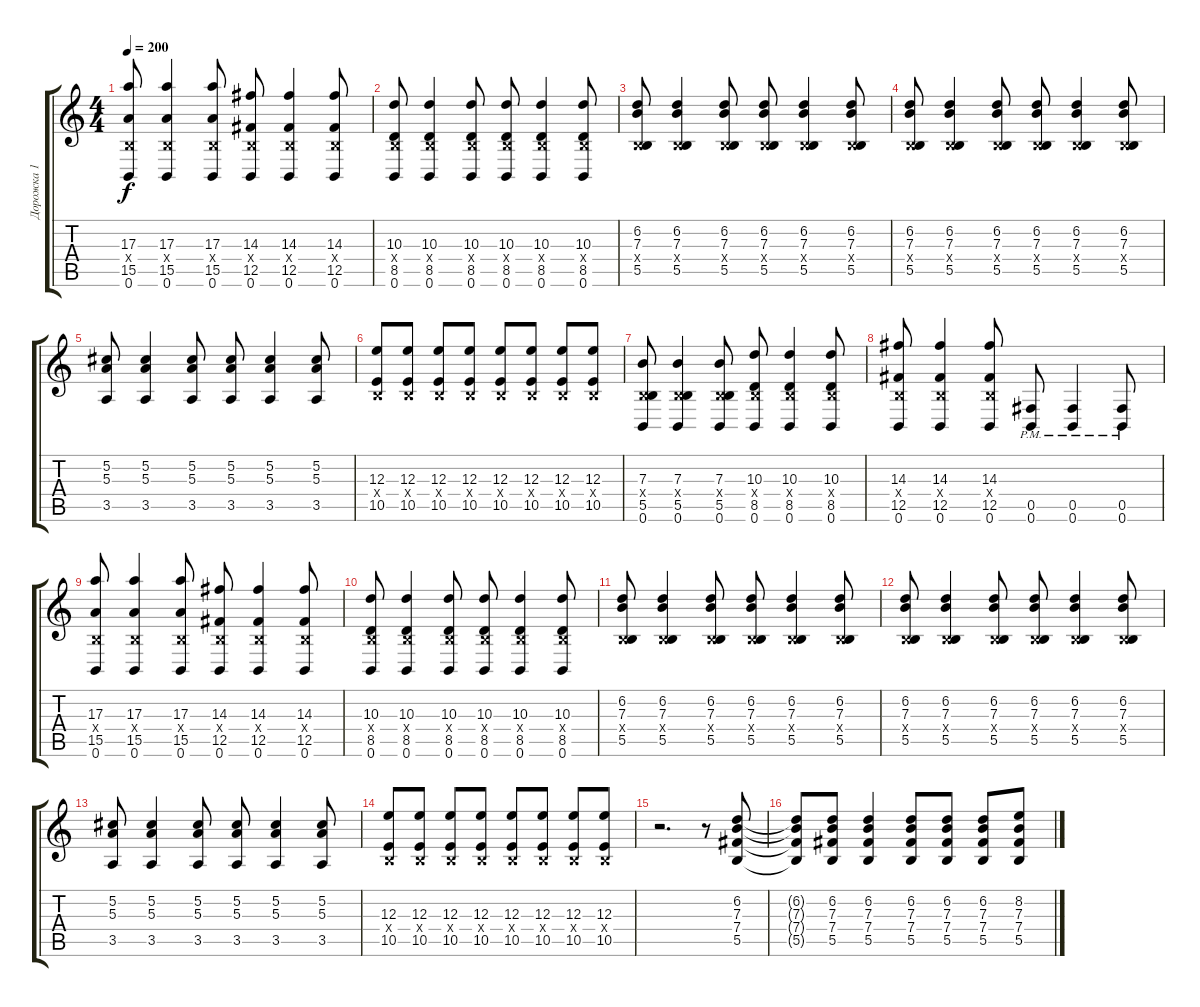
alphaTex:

\track ("Дорожка 1" "Дорожка 1") {instrument electricguitarjazz}
\staff {score tabs}
\tuning (Db4 Ab3 E3 B2 Gb2 B1) {hide}
\ts (4 4)
\tempo 200
\clef g2
\ks c
(17.3 0.4{x} 15.5 0.6).8{dy f} (17.3 0.4{x} 15.5 0.6).4 (17.3 0.4{x} 15.5 0.6).8 (14.3 0.4{x} 12.5 0.6).8 (14.3 0.4{x} 12.5 0.6).4 (14.3 0.4{x} 12.5 0.6).8 |
(10.3 0.4{x} 8.5 0.6).8 (10.3 0.4{x} 8.5 0.6).4 (10.3 0.4{x} 8.5 0.6).8 (10.3 0.4{x} 8.5 0.6).8 (10.3 0.4{x} 8.5 0.6).4 (10.3 0.4{x} 8.5 0.6).8 |
(6.2 7.3 0.4{x} 5.5).8 (6.2 7.3 0.4{x} 5.5).4 (6.2 7.3 0.4{x} 5.5).8 (6.2 7.3 0.4{x} 5.5).8 (6.2 7.3 0.4{x} 5.5).4 (6.2 7.3 0.4{x} 5.5).8 |
(6.2 7.3 0.4{x} 5.5).8 (6.2 7.3 0.4{x} 5.5).4 (6.2 7.3 0.4{x} 5.5).8 (6.2 7.3 0.4{x} 5.5).8 (6.2 7.3 0.4{x} 5.5).4 (6.2 7.3 0.4{x} 5.5).8 |
(5.2 5.3 3.5).8 (5.2 5.3 3.5).4 (5.2 5.3 3.5).8 (5.2 5.3 3.5).8 (5.2 5.3 3.5).4 (5.2 5.3 3.5).8 |
(12.3 0.4{x} 10.5).8 (12.3 0.4{x} 10.5).8 (12.3 0.4{x} 10.5).8 (12.3 0.4{x} 10.5).8 (12.3 0.4{x} 10.5).8 (12.3 0.4{x} 10.5).8 (12.3 0.4{x} 10.5).8 (12.3 0.4{x} 10.5).8 |
(7.3 0.4{x} 5.5 0.6).8 (7.3 0.4{x} 5.5 0.6).4 (7.3 0.4{x} 5.5 0.6).8 (10.3 0.4{x} 8.5 0.6).8 (10.3 0.4{x} 8.5 0.6).4 (10.3 0.4{x} 8.5 0.6).8 |
(14.3 0.4{x} 12.5 0.6).8 (14.3 0.4{x} 12.5 0.6).4 (14.3 0.4{x} 12.5 0.6).8 (0.5{pm} 0.6{pm}).8 (0.5{pm} 0.6{pm}).4 (0.5{pm} 0.6{pm}).8 |
(17.3 0.4{x} 15.5 0.6).8 (17.3 0.4{x} 15.5 0.6).4 (17.3 0.4{x} 15.5 0.6).8 (14.3 0.4{x} 12.5 0.6).8 (14.3 0.4{x} 12.5 0.6).4 (14.3 0.4{x} 12.5 0.6).8 |
(10.3 0.4{x} 8.5 0.6).8 (10.3 0.4{x} 8.5 0.6).4 (10.3 0.4{x} 8.5 0.6).8 (10.3 0.4{x} 8.5 0.6).8 (10.3 0.4{x} 8.5 0.6).4 (10.3 0.4{x} 8.5 0.6).8 |
(6.2 7.3 0.4{x} 5.5).8 (6.2 7.3 0.4{x} 5.5).4 (6.2 7.3 0.4{x} 5.5).8 (6.2 7.3 0.4{x} 5.5).8 (6.2 7.3 0.4{x} 5.5).4 (6.2 7.3 0.4{x} 5.5).8 |
(6.2 7.3 0.4{x} 5.5).8 (6.2 7.3 0.4{x} 5.5).4 (6.2 7.3 0.4{x} 5.5).8 (6.2 7.3 0.4{x} 5.5).8 (6.2 7.3 0.4{x} 5.5).4 (6.2 7.3 0.4{x} 5.5).8 |
(5.2 5.3 3.5).8 (5.2 5.3 3.5).4 (5.2 5.3 3.5).8 (5.2 5.3 3.5).8 (5.2 5.3 3.5).4 (5.2 5.3 3.5).8 |
(12.3 0.4{x} 10.5).8 (12.3 0.4{x} 10.5).8 (12.3 0.4{x} 10.5).8 (12.3 0.4{x} 10.5).8 (12.3 0.4{x} 10.5).8 (12.3 0.4{x} 10.5).8 (12.3 0.4{x} 10.5).8 (12.3 0.4{x} 10.5).8 |
r.2{d} r.8 (6.2 7.3 7.4 5.5).8 |
(6.2{t} 7.3{t} 7.4{t} 5.5{t}).8 (6.2 7.3 7.4 5.5).8 (6.2 7.3 7.4 5.5).4 (6.2 7.3 7.4 5.5).8 (6.2 7.3 7.4 5.5).8 (6.2 7.3 7.4 5.5).8 (8.2 7.3 7.4 5.5).8
